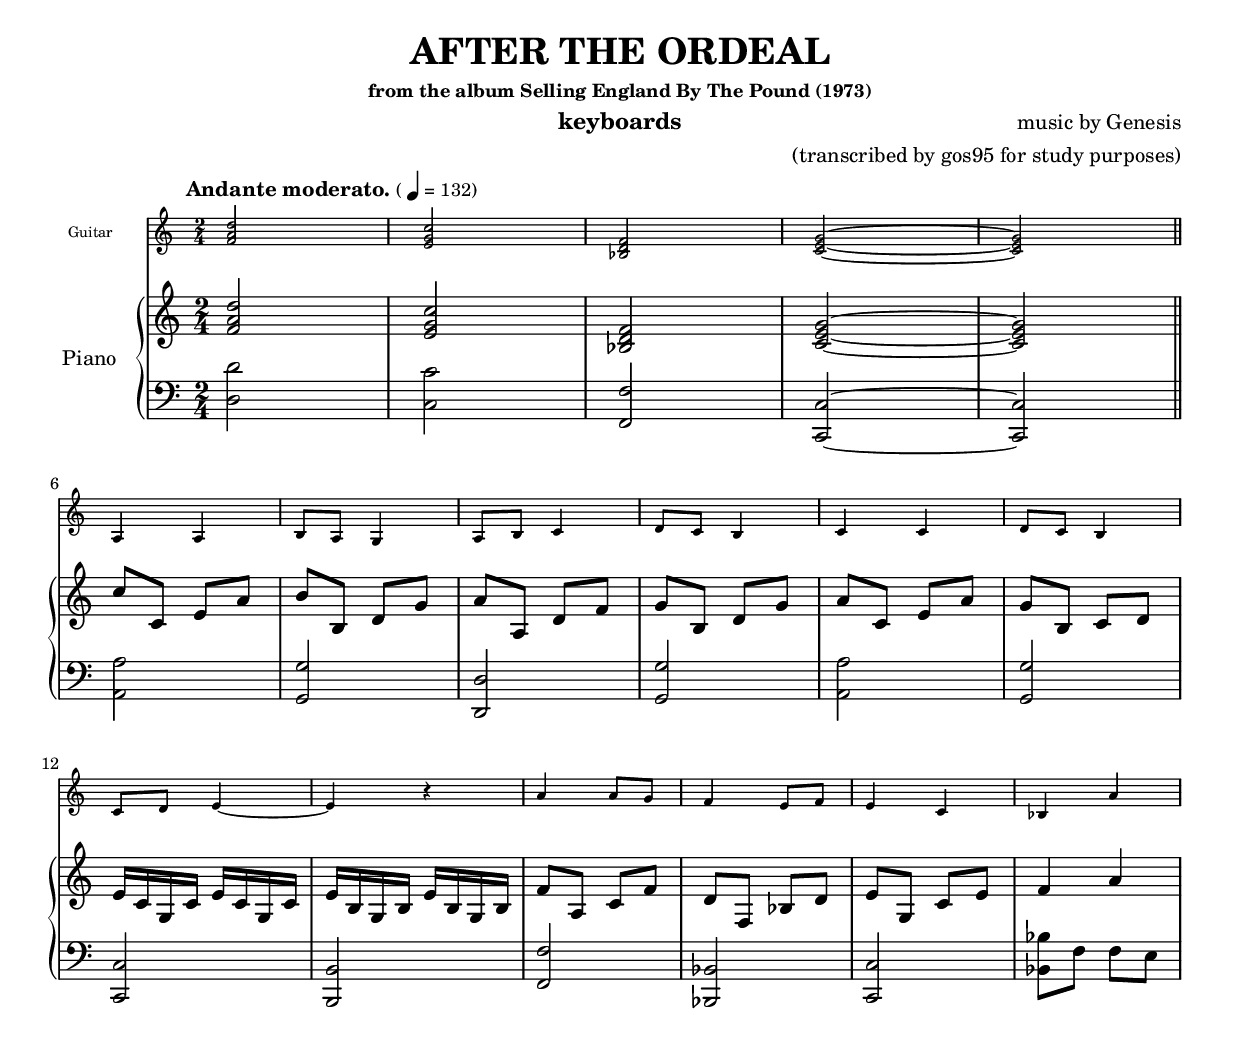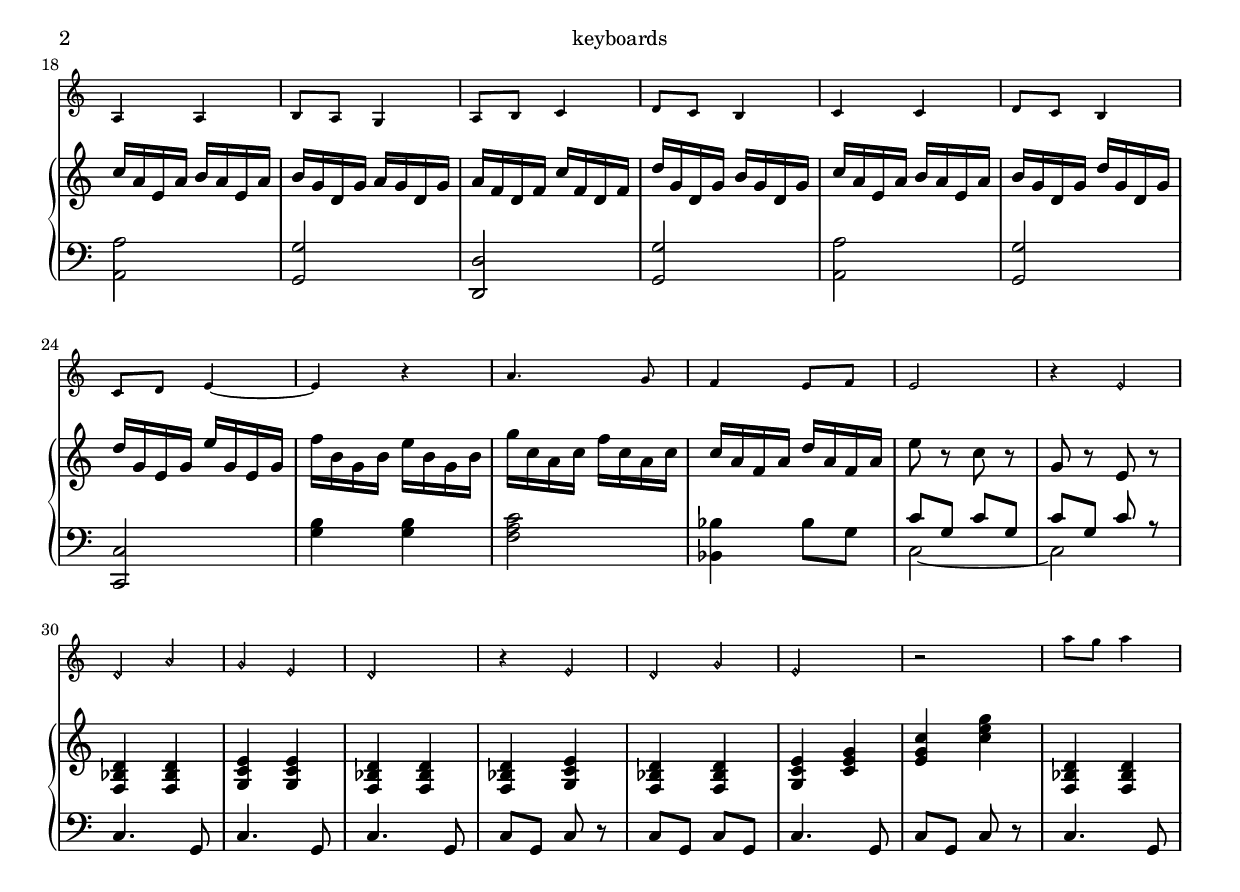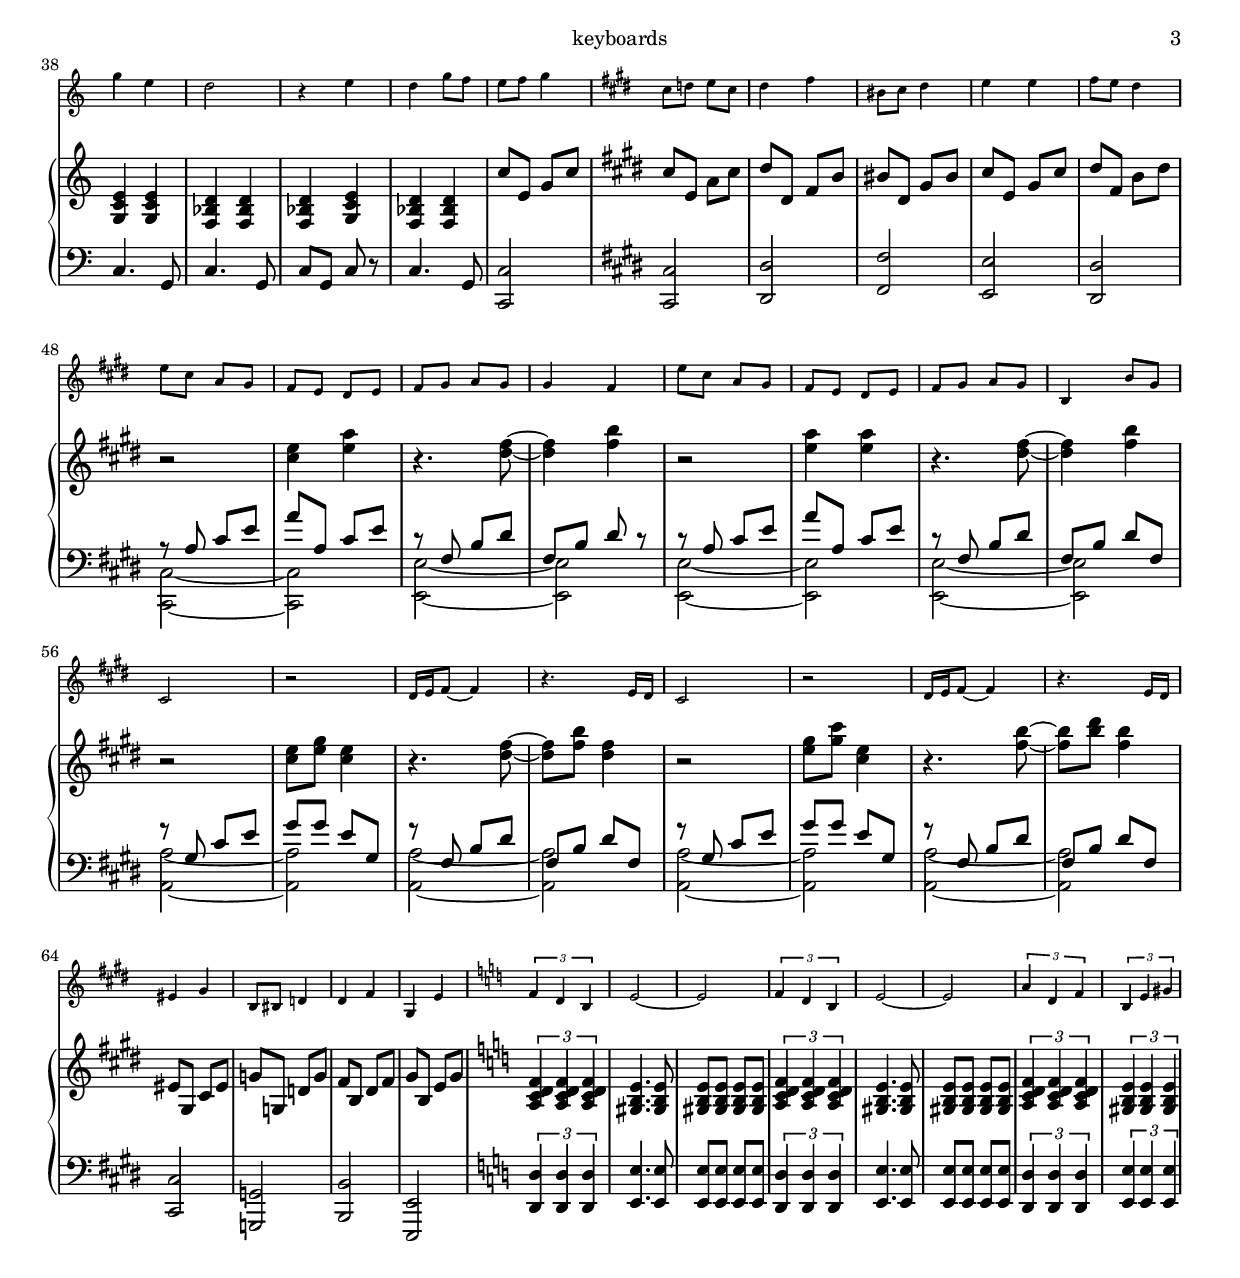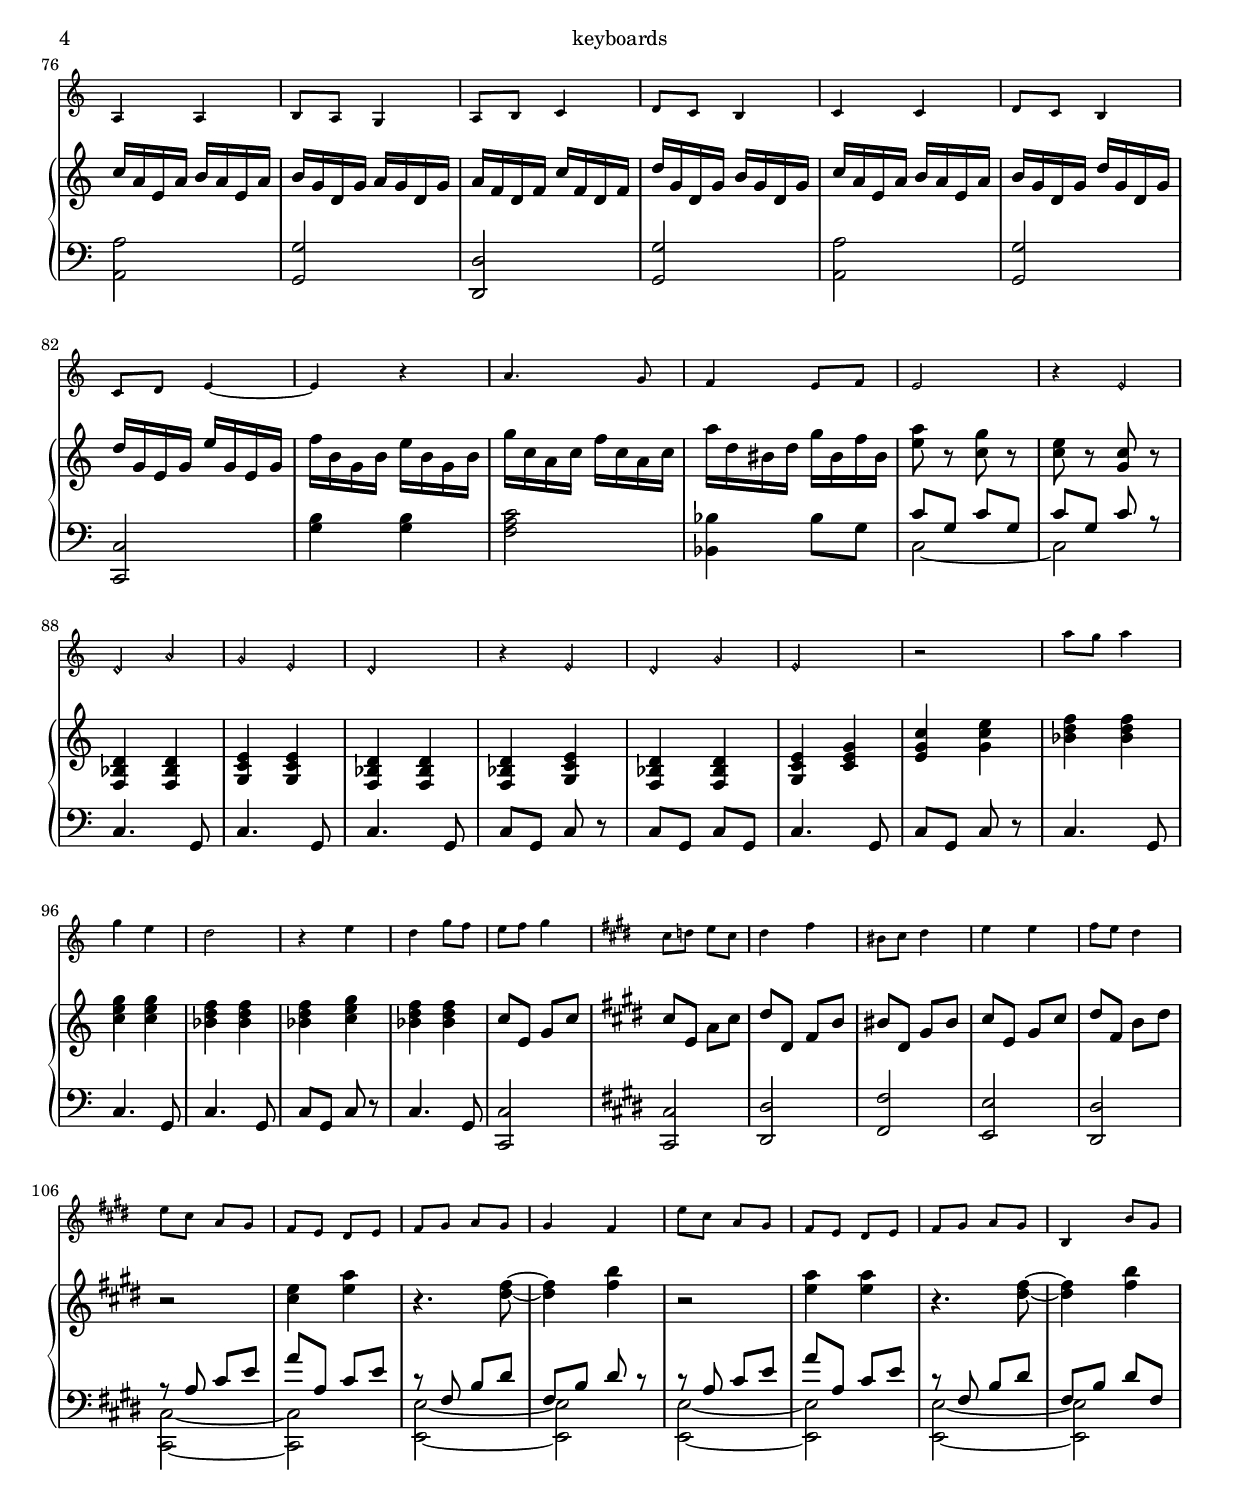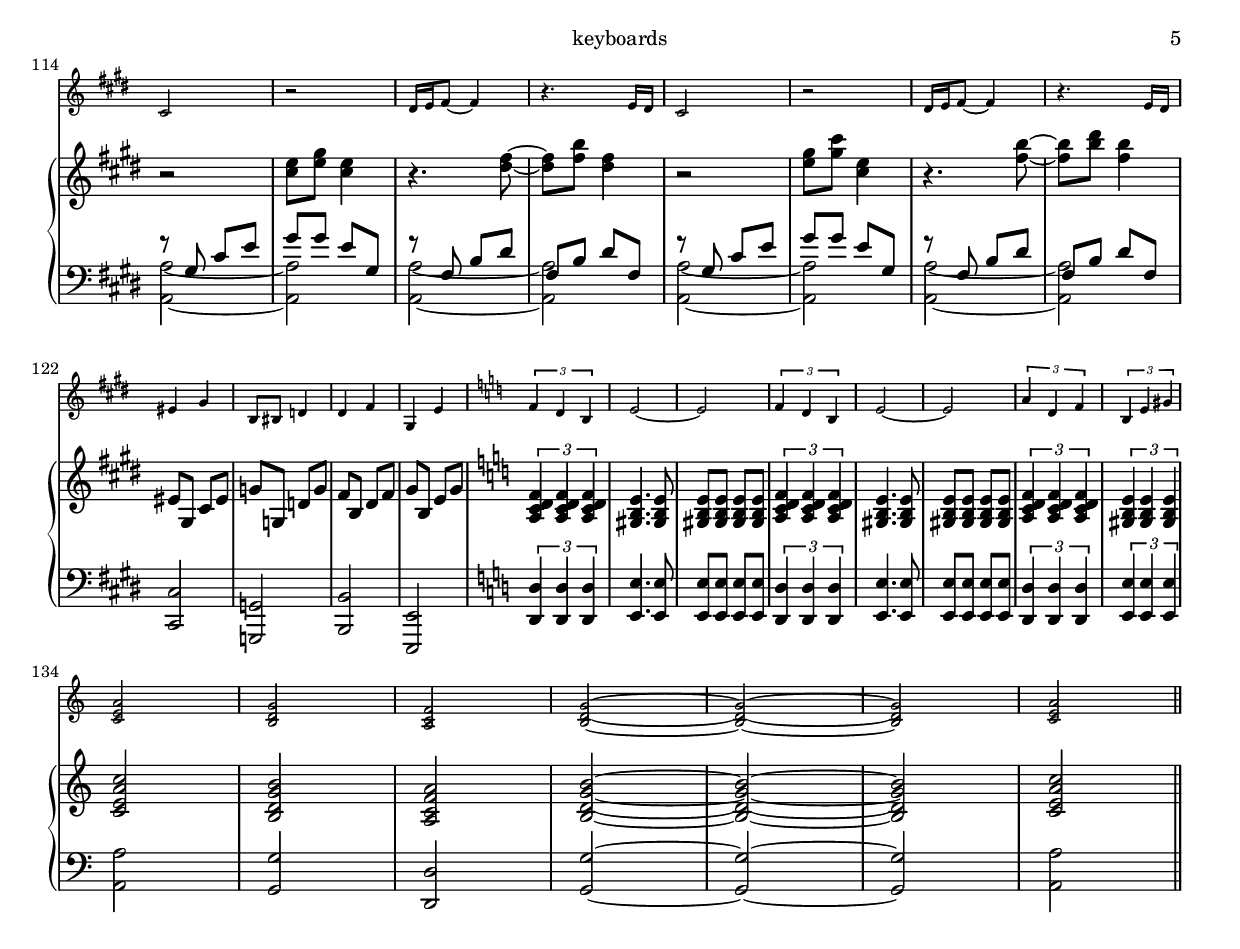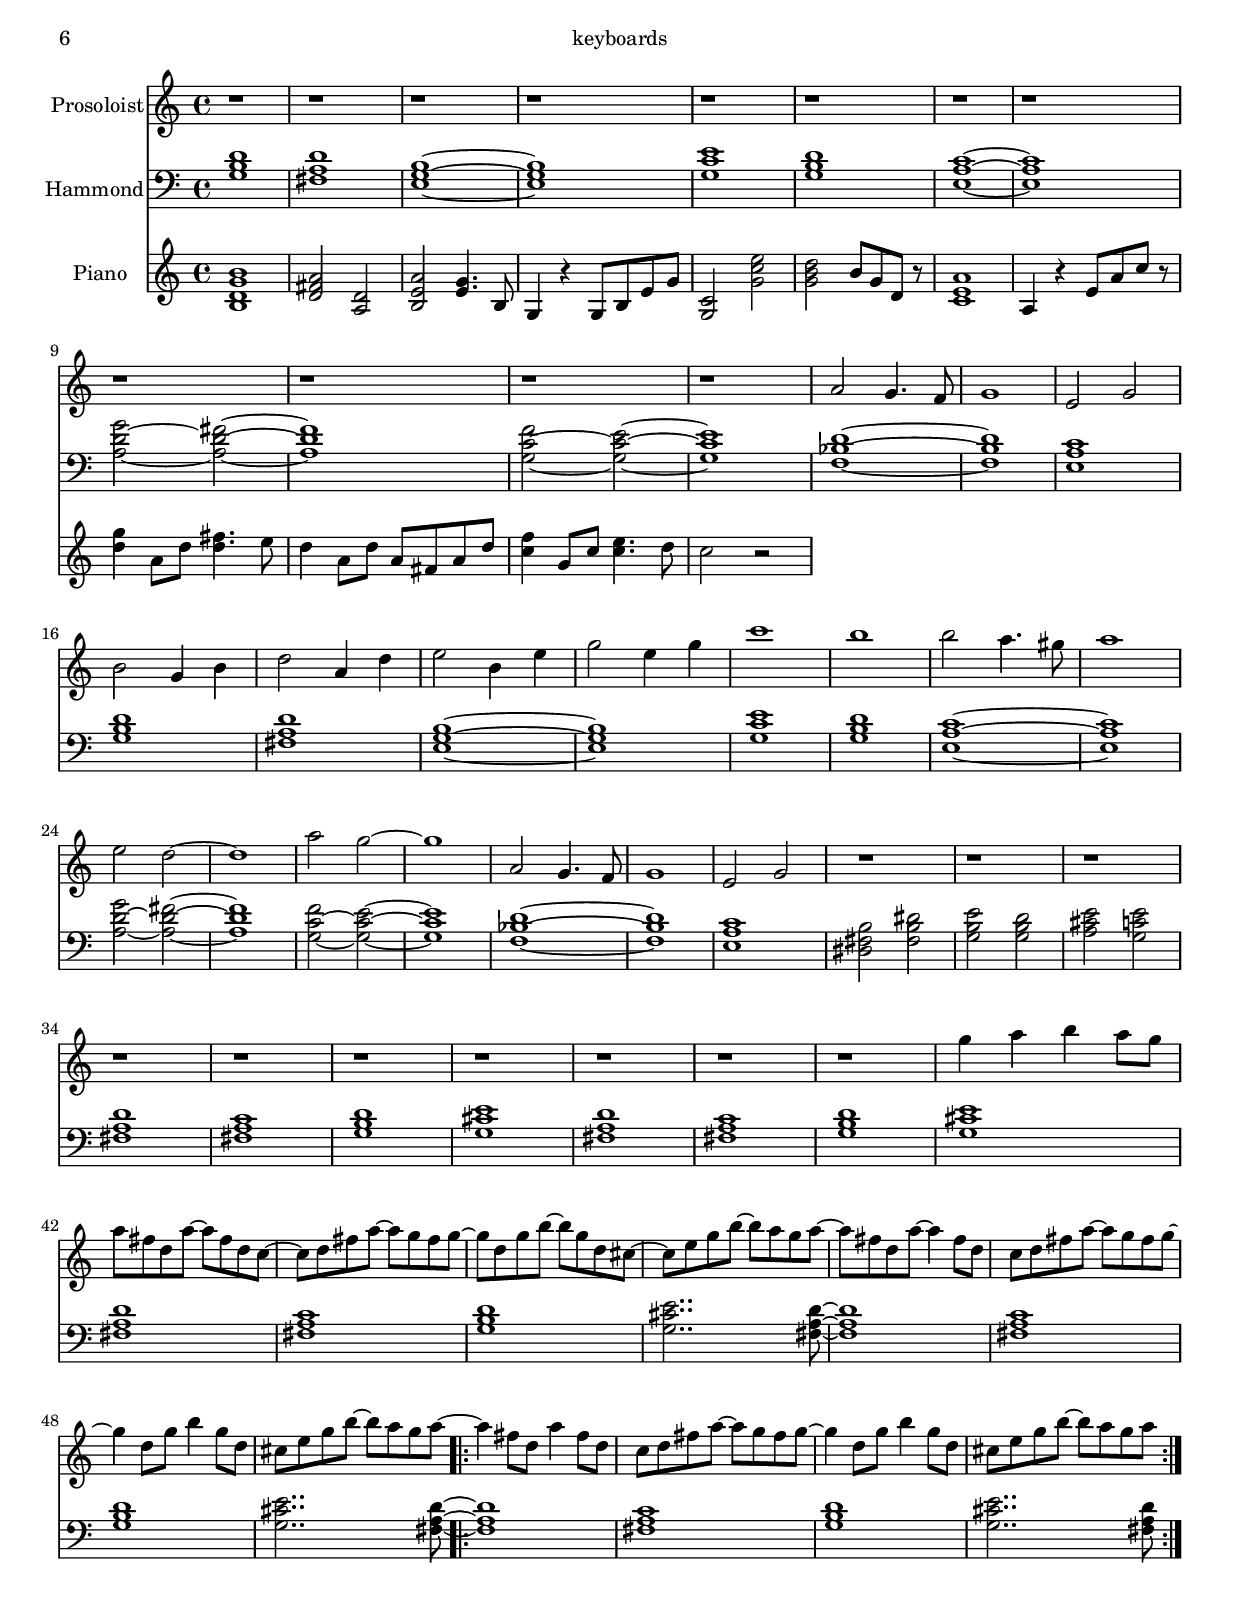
% ===========================================================================================================
% after-the-ordeal.ly
%  _____ _        ___            _       ___ _    _      ___   __ _____ _         ___                 _    
% |_   _| |_  ___| _ ) __ _ _ _ | |__ __/ __(_)__| |___ / _ \ / _|_   _| |_  ___ / __|___ _ _  ___ __(_)___
%   | | | ' \/ -_) _ \/ _` | ' \| / /(_-<__ \ / _` / -_) (_) |  _| | | | ' \/ -_) (_ / -_) ' \/ -_|_-< (_-<
%   |_| |_||_\___|___/\__,_|_||_|_\_\/__/___/_\__,_\___|\___/|_|   |_| |_||_\___|\___\___|_||_\___/__/_/__/
%                                                                                                          
% Copyright (c) 2017 Alessandro Fraschetti (mail: gos95@gommagomma.net)
%
% Permission is hereby granted, free of charge, to any person obtaining a copy
% of this software and associated documentation files (the "Software"), to deal
% in the Software without restriction, including without limitation the rights
% to use, copy, modify, merge, publish, distribute, sublicense, and/or sell
% copies of the Software, and to permit persons to whom the Software is
% furnished to do so, subject to the following conditions:
% 
% The above copyright notice and this permission notice shall be included in all
% copies or substantial portions of the Software.
% 
% THE SOFTWARE IS PROVIDED "AS IS", WITHOUT WARRANTY OF ANY KIND, EXPRESS OR
% IMPLIED, INCLUDING BUT NOT LIMITED TO THE WARRANTIES OF MERCHANTABILITY,
% FITNESS FOR A PARTICULAR PURPOSE AND NONINFRINGEMENT. IN NO EVENT SHALL THE
% AUTHORS OR COPYRIGHT HOLDERS BE LIABLE FOR ANY CLAIM, DAMAGES OR OTHER
% LIABILITY, WHETHER IN AN ACTION OF CONTRACT, TORT OR OTHERWISE, ARISING FROM,
% OUT OF OR IN CONNECTION WITH THE SOFTWARE OR THE USE OR OTHER DEALINGS IN THE
% SOFTWARE.
% ===========================================================================================================


\version "2.12.3"
#(ly:set-option 'delete-intermediate-files #t)
#(set-global-staff-size 18)


% ===========================================================================================================
% ------------------------------------------  S E C T I O N S  ----------------------------------------------
% ===========================================================================================================

% -----------------------------------------------------------------------------------------------------------
% --  GUITAR  -----------------------------------------------------------------------------------------------
% -----------------------------------------------------------------------------------------------------------
% GUITAR INTRO
guitarIntro = {
    \clef violin
    \key c \major
    \time 2/4

	<f a d>2
	<e g c>2
	<bes d f>2
	<c e g>2~
    <c e g>2
	\bar "||"
}

% GUITAR TEMA PRIMO GIRO
guitarTemaPrimoGiro = {
	a4				a4
	b8 a8			g4
	a8 b8			c4
	d8 c8			b4
	c4				c4
	d8 c8			b4
	\break
	c8 d8			e4~
	e4				r4
	a4				a8 g8
	f4				e8 f8
	e4				c4
	bes4			a'4
	\break
}

% GUITAR TEMA SECONDO GIRO
guitarTemaSecondoGiro = {
	a,4				a4
	b8 a8			g4
	a8 b8			c4
	d8 c8			b4
	c4				c4
	d8 c8			b4
	\break
	c8 d8			e4~
	e4				r4
	a4.				g8
	f4				e8 f8
	e2
	r4				<e\harmonic>4
	\break
}

% GUITAR ACCORDI RIBATTUTI
guitarAccordiRibattutiA = {
	<d\harmonic>4	<a'\harmonic>4
	<g\harmonic>4	<e\harmonic>4
	<d\harmonic>2
	r4				<e\harmonic>4

	<d\harmonic>4	<g\harmonic>4
    <e\harmonic>2
	r2
	a'8 g			a4
	\break
}
guitarAccordiRibattutiB = {
	g4				e4
	d2
	r4				e4
	d4				g8 f8
}

% GUITAR STACCO ARPEGGI UNO
guitarStaccoArpeggiUno = {
	e8 f8			g4
	\key e \major
	cis,8 d			e cis
	dis4			fis4
	bis,8 cis		dis4
	e4				e4
	fis8 e			dis4
	\break
}

% GUITAR TEMA SALTO MANI A
guitarTemaSaltoManiA = {
	e8 cis a gis
	fis e dis e
	fis gis a gis
	gis4    fis4

	e'8 cis a gis
	fis e dis e
	fis gis a gis
	b,4     b'8 gis
    \break
}

% GUITAR TEMA SALTO MANI B
guitarTemaSaltoManiB = {
	cis,2
	r2
	dis16 e fis8~		fis4
	r4.					e16 dis

	cis2
	r2
	dis16 e fis8~		fis4
	r4.					e16 dis
    \break
}

% GUITAR STACCO ARPEGGI DUE
guitarStaccoArpeggiDue = {
	eis4				gis4
	b,8 bis				d4
	dis					fis
	gis,				e'
}

% GUITAR STACCO ACCORDI TERZINE
guitarStaccoAccordiTerzine = {
	\key c \major
	\times 2/3 {f4 d b}
	e2~
	e2
	\times 2/3 {f4 d b}
	e2~
	e2
	\times 2/3 {a4 d, f}
	\times 2/3 {b,4 e gis}
}

% GUITAR STACCO FINALE
guitarStaccoFinale = \relative c' {
	<c e a>2
	<b d g>2
	<a c f>2
	<b d g>2~
	<b d g>2~
	<b d g>2
	<c e a>2
}


% -----------------------------------------------------------------------------------------------------------
% --  PIANO  ------------------------------------------------------------------------------------------------
% -----------------------------------------------------------------------------------------------------------

% PIANO RIGHT INTRO
pianoRightIntro = \relative c' {
    \clef violin
	\key c \major
    \time 2/4

	<f a d>2
	<e g c>2
	<bes d f>2
	<c e g>2~
    <c e g>2
}

% PIANO RIGHT TEMA PRIMO GIRO
pianoRightTemaPrimoGiro = \relative c' {
    c'8 c,8 e8 a8
    b8 b,8 d8 g8
    a8 a,8 d8 f8
    g8 b,8 d8 g8
    a8 c,8 e8 a8
    g8 b,8 c8 d8

    e16 c g c		e c g c
    e b g b			e b g b
    f'8 a, c f
    d f, bes d
    e g, c e
    f4	a4
}

% PIANO RIGHT TEMA SECONDO GIRO
pianoRightTemaSecondoGiro = \relative c'' {
    c16 a e a		b a e a
	b g d g			a g d g
	a f d f			c' f, d f
	d' g, d g		b g d g
	c a e a			b a e a
	b g d g			d' g, d g

	d' g, e g		e' g, e g
	f' b, g b		e b g b
	g' c, a c		f c a c
	c a f a			d a f a
	e'8 r c r
	g r e r
}
% PIANO RIGHT TEMA SECONDO GIRO - VARIANTE
pianoRightTemaSecondoGiroVariante = \relative c'' {
    c16 a e a		b a e a
	b g d g			a g d g
	a f d f			c' f, d f
	d' g, d g		b g d g
	c a e a			b a e a
	b g d g			d' g, d g

	d' g, e g		e' g, e g
	f' b, g b		e b g b
	g' c, a c		f c a c
	a' d, bis d		g bis, f' bis,
	<e a>8 r 		<c g'> r
	<c e> r			<g c> r
}

% PIANO RIGHT ACCORDI RIBATTUTI
pianoRightAccordiRibattuti = \relative c {
	<f bes d>4		<f bes d>4
	<g c e>4		<g c e>4
	<f bes d>4		<f bes d>4
	<f bes d>4		<g c e>4

	<f bes d>4		<f bes d>4
	<g c e>4		<c e g>4
	<e g c>4		<c' e g>4
	<f,, bes d>4	<f bes d>4

	<g c e>4		<g c e>4
	<f bes d>4		<f bes d>4
	<f bes d>4		<g c e>4
	<f bes d>4		<f bes d>4
}
% PIANO RIGHT ACCORDI RIBATTUTI - VARIANTE
pianoRightAccordiRibattutiVariante = \relative c {
	<f bes d>4		<f bes d>4
	<g c e>4		<g c e>4
	<f bes d>4		<f bes d>4
	<f bes d>4		<g c e>4

	<f bes d>4		<f bes d>4
	<g c e>4		<c e g>4
	<e g c>4		<g c e>4
	<bes d f>4		<bes d f>4

	<c e g>4		<c e g>4
	<bes d f>4		<bes d f>4
	<bes d f>4		<c e g>4
	<bes d f>4		<bes d f>4
}

% PIANO RIGHT STACCO ARPEGGI UNO
pianoRightStaccoArpeggiUno = \relative c'' {
    c8 e, g c
	\key e \major
	cis e, a cis
	dis dis, fis b
	bis dis, gis bis
	cis e, gis cis
	dis fis, b dis
}

% PIANO RIGHT TEMA SALTO MANI
pianoRightTemaSaltoMani = \relative c'' {
	r2
	<cis e>4		<e a>4
	r4.				<dis fis>8~
	<dis fis>4		<fis b>4

	r2
	<e a>4			<e a>4
	r4.				<dis fis>8~
	<dis fis>4		<fis b>4

	r2
	<cis e>8 <e gis>8		<cis e>4
	r4.						<dis fis>8~
	<dis fis>8 <fis b>8		<dis fis>4

	r2
	<e gis>8 <gis cis>8		<cis, e>4
	r4.						<fis b>8~
	<fis b>8 <b dis>8		<fis b>4
}

% PIANO RIGHT STACCO ARPEGGI DUE
pianoRightStaccoArpeggiDue = \relative c' {
	eis8 gis, cis eis
	g g, d' g
	fis b, dis fis
	gis b, e gis
}

% PIANO RIGHT STACCO ACCORDI TERZINE
pianoRightStaccoAccordiTerzine = \relative c' {
	\key c \major
	\times 2/3 {<a c d f>4 <a c d f>4 <a c d f>4}
	<gis b e>4.			<gis b e>8
	<gis b e>8 <gis b e>8 <gis b e>8 <gis b e>8

	\times 2/3 {<a c d f>4 <a c d f>4 <a c d f>4}
	<gis b e>4.			<gis b e>8
	<gis b e>8 <gis b e>8 <gis b e>8 <gis b e>8

	\times 2/3 {<a c d f>4 <a c d f>4 <a c d f>4}
	\times 2/3 {<gis b e>4 <gis b e>4 <gis b e>4}
}

% PIANO RIGHT STACCO FINALE
pianoRightStaccoFinale = \relative c' {
	<c e a c>2
	<b d g b>2
	<a c f a>2
	<b d g b>2~
	<b d g b>2~
	<b d g b>2
	<c e a c>2
}

% ----------------------------------------------------------------------------


% PIANO LEFT INTRO
pianoLeftIntro = \relative c {
    \clef bass
    \key c \major
    \time 2/4

	<d d'>2
	<c c'>2
	<f, f'>2
	<c c'>2~
	<c c'>2
}

% PIANO LEFT TEMA PRIMO GIRO
pianoLeftTemaPrimoGiro = \relative c {
    <a a'>2
    <g g'>2
    <d d'>2
    <g g'>2

    <a a'>2
    <g g'>
    <c, c'>2
    <b b'>2

    <f' f'>2
    <bes, bes'>2
    <c c'>
    <bes' bes'>8 f'8 f8 e8
}

% PIANO LEFT TEMA SECONDO GIRO
pianoLeftTemaSecondoGiro = \relative c {
    <a a'>2
    <g g'>2
    <d d'>2
    <g g'>2

    <a a'>2
    <g g'>
    <c, c'>2
    <g'' b>4	<g b>4

    <f a c>2
    <bes, bes'>4	bes'8 g8
    << {c8 g c g}  \\  {c,2~} >>
	<< {c'8 g c r} \\  {c,2} >>
}

% PIANO LEFT ACCORDI RIBATTUTI
pianoLeftAccordiRibattuti = \relative c {
	c4.		g8
	c4.		g8
	c4.		g8
	c8 g8	c8 r

    c8 g8		c8 g8
    c4.		g8
    c8 g8	c8 r
	c4.		g8

	c4.		g8
	c4.		g8
	c8 g8	c8 r
	c4.		g8
}

% PIANO LEFT STACCO ARPEGGI UNO
pianoLeftStaccoArpeggiUno = \relative c {
    <c, c'>2
	\key e \major
	<cis cis'>2
	<dis dis'>2
	<fis fis'>2
	<e e'>2
	<dis dis'>2
}

% PIANO LEFT TEMA SALTO MANI
pianoLeftTemaSaltoMani = \relative c {
	<< {r8 a' cis e}		\\		{<cis,, cis'>2~} >>
	<< {a'''8 a, cis e}		\\		{<cis,, cis'>2} >>
	<< {r8 fis' b dis}		\\		{<e,, e'>2~} >>
	<< {fis'8 b dis r8}		\\		{<e,, e'>2} >>

	<< {r8 a' cis e}		\\		{<e,, e'>2~} >>
	<< {a''8 a, cis e}		\\		{<e,, e'>2} >>
	<< {r8 fis' b dis}		\\		{<e,, e'>2~} >>
	<< {fis'8 b dis fis,}	\\		{<e, e'>2} >>

	<< {r8 gis' cis e}		\\		{<a,, a'>2~} >>
	<< {gis''8 gis e gis,}	\\		{<a, a'>2} >>
	<< {r8 fis' b dis}		\\		{<a, a'>2~} >>
	<< {fis'8 b dis fis,}	\\		{<a, a'>2} >>

	<< {r8 gis' cis e}		\\		{<a,, a'>2~} >>
	<< {gis''8 gis e gis,}	\\		{<a, a'>2} >>
	<< {r8 fis' b dis}		\\		{<a, a'>2~} >>
	<< {fis'8 b dis fis,}	\\		{<a, a'>2} >>
}

% PIANO LEFT STACCO ARPEGGI DUE
pianoLeftStaccoArpeggiDue = \relative c {
    <cis, cis'>2
	<g g'>2
	<b b'>2
	<e, e'>2
}

% PIANO LEFT STACCO ACCORDI TERZINE
pianoLeftStaccoAccordiTerzine = \relative c {
	\key c \major
	\times 2/3 {<d, d'>4 <d d'>4 <d d'>4}
	<e e'>4.			<e e'>8
	<e e'>8 <e e'>8 <e e'>8 <e e'>8

	\times 2/3 {<d d'>4 <d d'>4 <d d'>4}
	<e e'>4.			<e e'>8
	<e e'>8 <e e'>8 <e e'>8 <e e'>8

	\times 2/3 {<d d'>4 <d d'>4 <d d'>4}
	\times 2/3 {<e e'>4 <e e'>4 <e e'>4}
}

% PIANO LEFT STACCO FINALE
pianoLeftStaccoFinale = \relative c {
    <a a'>2
	<g g'>2
	<d d'>2
	<g g'>2~
	<g g'>2~
	<g g'>2
	<a a'>2
}


% ===========================================================================================================
% --------------------------------------------  B U I L D  --------------------------------------------------
% ===========================================================================================================
guitar = \relative c' {
	\guitarIntro
	\guitarTemaPrimoGiro
	\guitarTemaSecondoGiro
	\guitarAccordiRibattutiA
	\pageBreak
	\guitarAccordiRibattutiB
	\guitarStaccoArpeggiUno
	\guitarTemaSaltoManiA
	\guitarTemaSaltoManiB
	\guitarStaccoArpeggiDue
	\guitarStaccoAccordiTerzine
    \pageBreak

	\guitarTemaSecondoGiro
	\guitarAccordiRibattutiA
	\guitarAccordiRibattutiB
	\guitarStaccoArpeggiUno
	\guitarTemaSaltoManiA
	\pageBreak
	\guitarTemaSaltoManiB
	\guitarStaccoArpeggiDue
	\guitarStaccoAccordiTerzine
	\break
	\guitarStaccoFinale
	\bar "||"
	\pageBreak
}
pianoRight = {
    \pianoRightIntro
	\break
	\pianoRightTemaPrimoGiro
	\pianoRightTemaSecondoGiro
	\pianoRightAccordiRibattuti
	\pianoRightStaccoArpeggiUno
	\pianoRightTemaSaltoMani
	\pianoRightStaccoArpeggiDue
	\pianoRightStaccoAccordiTerzine
	
	\pianoRightTemaSecondoGiroVariante
	\pianoRightAccordiRibattutiVariante
	\pianoRightStaccoArpeggiUno
	\pianoRightTemaSaltoMani
	\pianoRightStaccoArpeggiDue
	\pianoRightStaccoAccordiTerzine
	\pianoRightStaccoFinale
}
pianoLeft = {
    \pianoLeftIntro
	\pianoLeftTemaPrimoGiro
	\pianoLeftTemaSecondoGiro
	\pianoLeftAccordiRibattuti
	\pianoLeftStaccoArpeggiUno
	\pianoLeftTemaSaltoMani
	\pianoLeftStaccoArpeggiDue
	\pianoLeftStaccoAccordiTerzine
	
	\pianoLeftTemaSecondoGiro
	\pianoLeftAccordiRibattuti
	\pianoLeftStaccoArpeggiUno
	\pianoLeftTemaSaltoMani
	\pianoLeftStaccoArpeggiDue
	\pianoLeftStaccoAccordiTerzine
	\pianoLeftStaccoFinale
}


% ===========================================================================================================
% --------------------------------------------  B U I L D  2  -----------------------------------------------
% ===========================================================================================================
synthCorale = \relative c'' {
    \clef violin
    \key c \major
    \time 4/4

	% TEMA PRIMO GIRO
	r1 r1 r1 r1 r1 r1 r1 r1 r1 r1 r1 r1

    a2 		g4. f8
	g1
	e2		g2

	% TEMA SECONDO GIRO
	b2		g4 b4
	d2		a4 d4
	e2		b4 e4
	g2		e4 g4

	c1
	b1
	b2		a4. gis8
	a1

	e2		d2~
	d1
	a'2		g2~
	g1

	a,2		g4. f8
	g1
	e2		g2

	% STACCHI
	r1 r1 r1

	% FINALE
	r1 r1 r1 r1

	r1 r1 r1
	g'4 a4 b4 a8 g8

	a8 fis 		d a'~		a fis 		d c~
	c d 		fis a~		a g			fis g~
	g8	d		g b~		b g 		d cis~
	cis e		g b~		b a			g a~

	a8 fis 		d a'~		a4			fis8 d
	c d 		fis a~		a g			fis g~
	g4			d8 g		b4			g8 d
	cis e		g b~		b a			g a~

	a4 			fis8 d 		a'4			fis8 d
	c d 		fis a~		a g			fis g~
	g4			d8 g 		b4			g8 d
	cis e		g b~		b a			g a~
}

hammondCorale = \relative c' {
    \clef bass
    \key c \major
    \time 4/4

    % TEMA PRIMO GIRO
	<g b d>1
	<fis a d>1
	<e g b>1~
	<e g b>1

	<g c e>1
	<g b d>1
	<e a c>1~
	<e a c>1

	\break

	<a d g>2~		<a d fis>2~
    <a d fis>1
	<g c f>2~		<g c e>2~
    <g c e>1

	<f bes d>1~
	<f bes d>1
	<e a c>1

	\break

    % TEMA SECONDO GIRO
	<g b d>1
	<fis a d>1
	<e g b>1~
	<e g b>1

	<g c e>1
	<g b d>1
	<e a c>1~
	<e a c>1

	\break

	<a d g>2~		<a d fis>2~
    <a d fis>1
	<g c f>2~		<g c e>2~
    <g c e>1

	<f bes d>1~
	<f bes d>1
	<e a c>1

	% STACCHI
	<dis fis b>2		<fis b dis>2
	<g b e>2			<g b d>2
	<a cis e>2			<g c e>2

	\break

	% FINALE
	<fis a d>1
	<fis a c>1
	<g b d>1
	<g cis e>1

	<fis a d>1
	<fis a c>1
	<g b d>1
	<g cis e>1

	\break

	<fis a d>1
	<fis a c>1
	<g b d>1
	<g cis e>2..		<fis a d>8~

	<fis a d>1
	<fis a c>1
	<g b d>1
	<g cis e>2..		<fis a d>8~

	\repeat volta 2 {
	    <fis a d>1
	    <fis a c>1
	    <g b d>1
	    <g cis e>2..		<fis a d>8~
	}
}

pianoCorale = \relative c' {
    \clef violin
    \key c \major
    \time 4/4

	% TEMA PRIMO GIRO
	<b d g b>1
	<d fis a>2 	<a d>2
	<b e a>2 	<e g>4. b8
    g4 r 		g8 b e g	

	<g, c>2		<g' c e>2
	<g b d>2	b8 g d r
	<c e a>1
	<a>4 r		e'8 a c r

	<d g>4 a8 d	<d fis>4. e8
	d4 a8 d		a fis a d
	<c f>4 g8 c	<c e>4. d8
	c2			r2
}


% ===========================================================================================================
% ---------------------------------------------  B O O K  ---------------------------------------------------
% ===========================================================================================================
\book { 

    \header {
        title       = \markup {\larger "AFTER THE ORDEAL"}
	    subtitle    = ""
	    subsubtitle = "from the album Selling England By The Pound (1973)"
		instrument  = "keyboards"
        composer    = "music by Genesis"
	    arranger    = "(transcribed by gos95 for study purposes)"
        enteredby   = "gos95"
        piece       = \markup { \bold "                     Andante moderato." \smaller { (\note #"4"#1 = 132) } }
%		copyright   = "Copyright (c) 2017 Alessandro Fraschetti (mail: gos95@gommagomma.net)"
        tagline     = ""
    }

    \score {
	    <<
  	        \new Staff = "guitar" \with { midiInstrument = #"Acoustic Guitar (nylon)" fontSize = #-3 \override StaffSymbol #'staff-space = #(magstep -3) }
	        <<
		        \set Staff.instrumentName = "Guitar"
	            \guitar
            >>

            \new PianoStaff \with {midiInstrument = #"Acoustic Grand"}
	        <<
                \set PianoStaff.instrumentName = "Piano"
	            \new Staff = upper \pianoRight
	            \new Staff = lower \pianoLeft
            >>
	    >>
	    \layout { \context { \override VerticalAlignment #'forced-distance = #8 } }
	    \midi { \context { tempoWholesPerMinute = #(ly:make-moment 132 4) } }
    }

    \score {
	    <<
  	        \new Staff = "Synth" \with { midiInstrument = #"lead 2 (sawtooth)" }
	        <<
		        \set Staff.instrumentName = "Prosoloist"
	            \synthCorale
            >>

  	        \new Staff = "Hammond" \with { midiInstrument = #"rock organ" }
	        <<
		        \set Staff.instrumentName = "Hammond"
	            \hammondCorale
            >>

  	        \new Staff = "Hammond" \with { midiInstrument = #"acoustic grand" }
	        <<
		        \set Staff.instrumentName = "Piano"
	            \pianoCorale
            >>
		>>
		\header {piece = " "}
	    \layout {  }
	    \midi { \context { tempoWholesPerMinute = #(ly:make-moment 132 4) } }
    }


	\paper{
	    ragged-bottom = ##t
        ragged-last-bottom = ##t
    }
}
% ===========================================================================================================